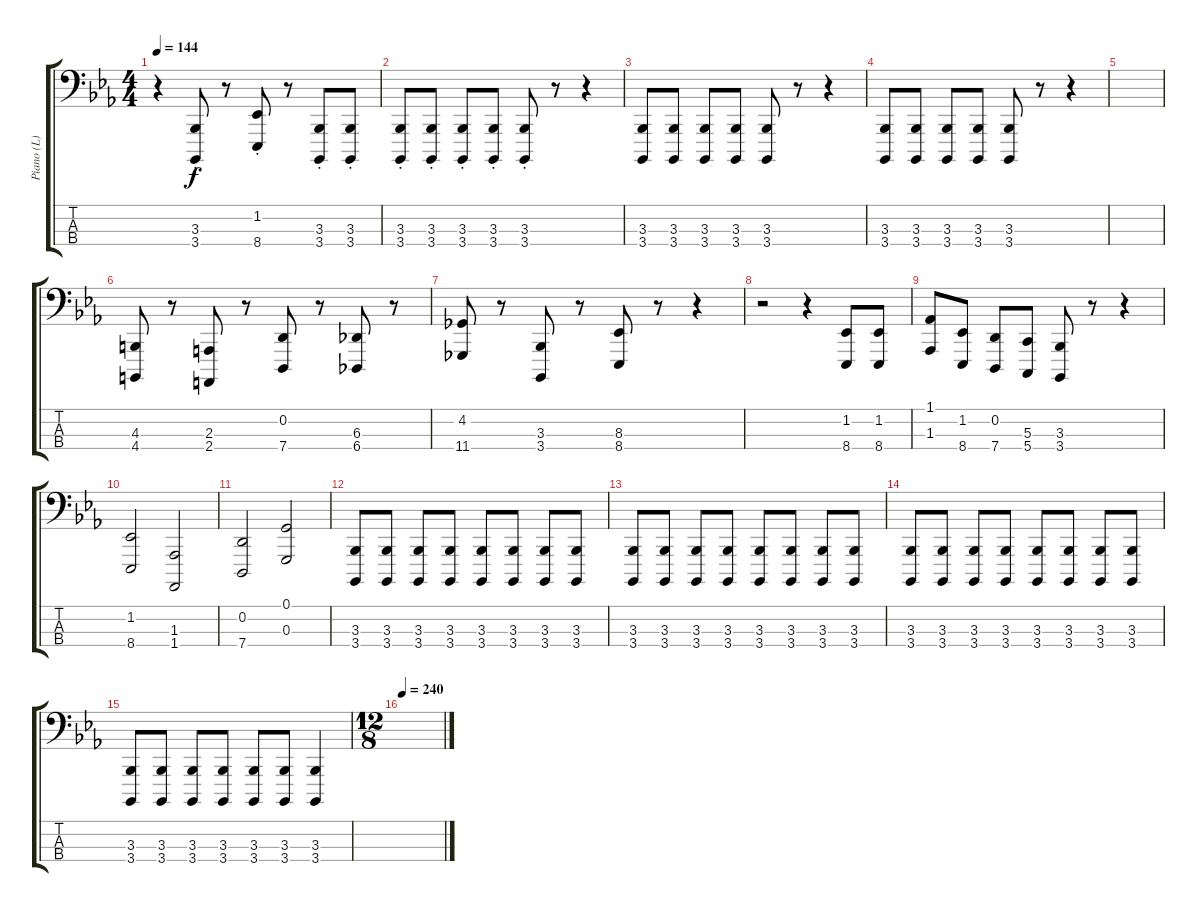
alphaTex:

\track ("Piano (L)" "Piano (L)") {instrument acousticgrandpiano}
\staff {score tabs}
\tuning (G2 D2 G1 G0) {hide}
\ts (4 4)
\tempo 144
\clef f4
\ks eb
r.4{dy f} (3.3 3.4{st}).8 r.8 (1.2 8.4{st}).8 r.8 (3.3 3.4{st}).8 (3.3 3.4{st}).8 |
(3.3 3.4{st}).8 (3.3 3.4{st}).8 (3.3 3.4{st}).8 (3.3 3.4{st}).8 (3.3 3.4{st}).8 r.8 r.4 |
(3.3 3.4).8 (3.3 3.4).8 (3.3 3.4).8 (3.3 3.4).8 (3.3 3.4).8 r.8 r.4 |
(3.3 3.4).8 (3.3 3.4).8 (3.3 3.4).8 (3.3 3.4).8 (3.3 3.4).8 r.8 r.4 |
|
(4.3 4.4).8 r.8 (2.3 2.4).8 r.8 (0.2 7.4).8 r.8 (6.3 6.4).8 r.8 |
(4.2 11.4).8 r.8 (3.3 3.4).8 r.8 (8.3 8.4).8 r.8 r.4 |
r.2 r.4 (1.2 8.4).8 (1.2 8.4).8 |
(1.1 1.3).8 (1.2 8.4).8 (0.2 7.4).8 (5.3 5.4).8 (3.3 3.4).8 r.8 r.4 |
(1.2 8.4).2 (1.3 1.4).2 |
(0.2 7.4).2 (0.1 0.3).2 |
(3.3 3.4).8 (3.3 3.4).8 (3.3 3.4).8 (3.3 3.4).8 (3.3 3.4).8 (3.3 3.4).8 (3.3 3.4).8 (3.3 3.4).8 |
(3.3 3.4).8 (3.3 3.4).8 (3.3 3.4).8 (3.3 3.4).8 (3.3 3.4).8 (3.3 3.4).8 (3.3 3.4).8 (3.3 3.4).8 |
(3.3 3.4).8 (3.3 3.4).8 (3.3 3.4).8 (3.3 3.4).8 (3.3 3.4).8 (3.3 3.4).8 (3.3 3.4).8 (3.3 3.4).8 |
(3.3 3.4).8 (3.3 3.4).8 (3.3 3.4).8 (3.3 3.4).8 (3.3 3.4).8 (3.3 3.4).8 (3.3 3.4).4 |
\ts (12 8)
\tempo 240
